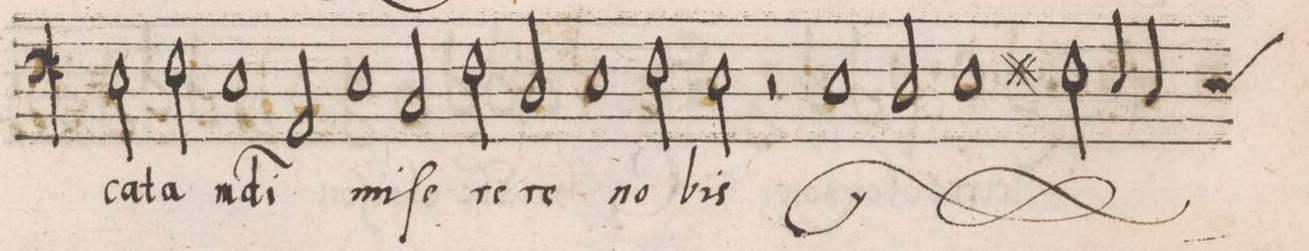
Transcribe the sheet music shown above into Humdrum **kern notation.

**kern	**text
*I"BASSVS	*
*clefF4	*
*k[]	*
*met(C|)	*
*M2/1	*
2E\	-ca-
2F\	-ta
1E\	m(un)-
=8-	=8-
2AA/	-di
1E\	mi-
2C/	-ſe-
=9-	=9-
2F\	-re-
2D/	-re
1E\	no-
=10-	=10-
2F\	.
2E\	-bis
2r	.
*	*ij
1E\	mi-
=11-	=11-
2D/	-ſe-
1E\	-re
=12-	=12-
2F#X\	re
4E/	no-
*custos:E	*
4D/	.
*-	*-
